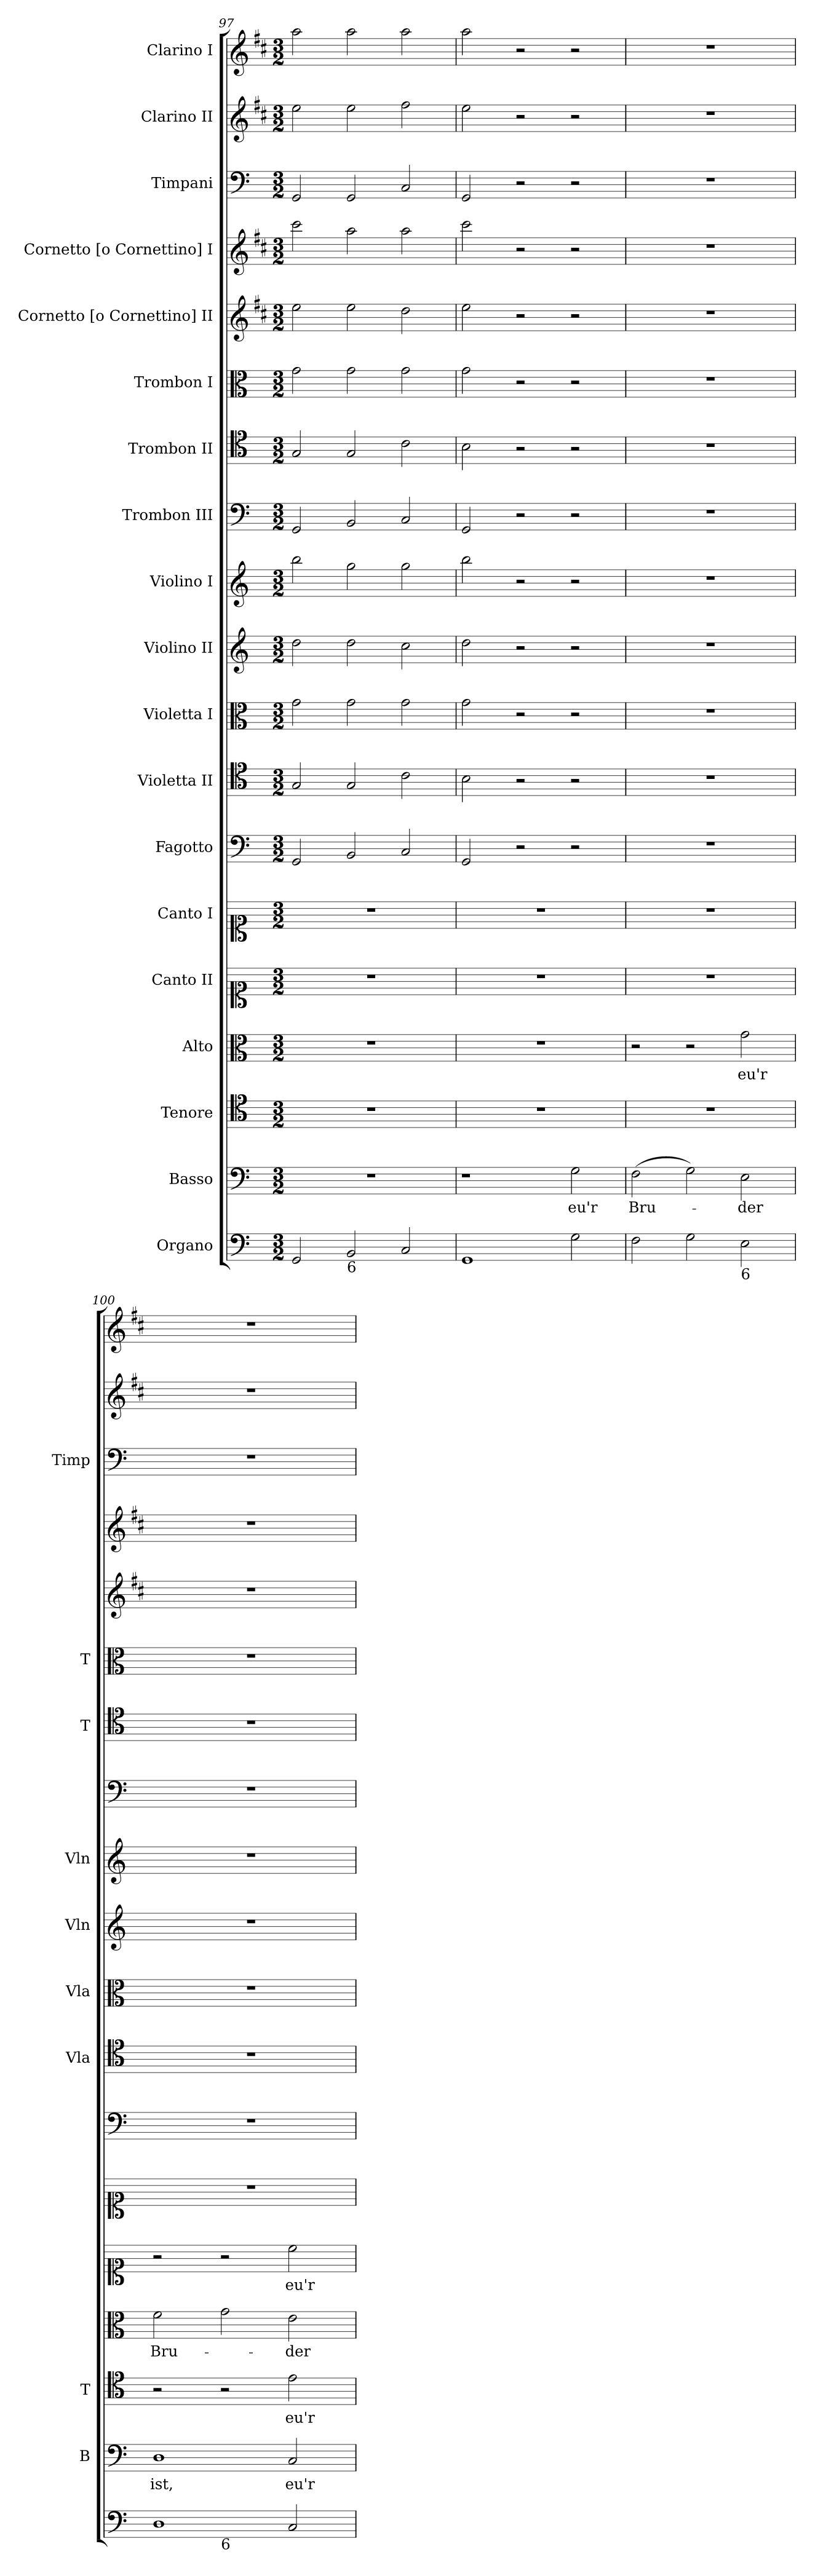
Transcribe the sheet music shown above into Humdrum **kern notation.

**kern	**kern	**text	**kern	**text	**kern	**text	**kern	**text	**kern	**kern	**kern	**kern	**kern	**kern	**kern	**kern	**kern	**kern	**kern	**kern	**kern	**kern
*part19	*part18	*part18	*part17	*part17	*part16	*part16	*part15	*part15	*part14	*part13	*part12	*part11	*part10	*part9	*part8	*part7	*part6	*part5	*part4	*part3	*part2	*part1
*staff19	*staff18	*staff18	*staff17	*staff17	*staff16	*staff16	*staff15	*staff15	*staff14	*staff13	*staff12	*staff11	*staff10	*staff9	*staff8	*staff7	*staff6	*staff5	*staff4	*staff3	*staff2	*staff1
*I"Organo	*I"Basso	*	*I"Tenore	*	*I"Alto	*	*I"Canto II	*	*I"Canto I	*I"Fagotto	*I"Violetta II	*I"Violetta I	*I"Violino II	*I"Violino I	*I"Trombon III	*I"Trombon II	*I"Trombon I	*I"Cornetto [o Cornettino] II	*I"Cornetto [o Cornettino] I	*I"Timpani	*I"Clarino II	*I"Clarino I
*	*I'B	*	*I'T	*	*	*	*	*	*	*	*I'Vla	*I'Vla	*I'Vln	*I'Vln	*	*I'T	*I'T	*	*	*I'Timp	*	*
*clefF4	*clefF4	*	*clefC4	*	*clefC3	*	*clefC1	*	*clefC1	*clefF4	*clefC4	*clefC3	*clefG2	*clefG2	*clefF4	*clefC4	*clefC3	*clefG2	*clefG2	*clefF4	*clefG2	*clefG2
*	*	*	*	*	*	*	*	*	*	*	*	*	*	*	*	*	*	*ITrd1c2	*ITrd1c2	*	*ITrd1c2	*ITrd1c2
*k[]	*k[]	*	*k[]	*	*k[]	*	*k[]	*	*k[]	*k[]	*k[]	*k[]	*k[]	*k[]	*k[]	*k[]	*k[]	*k[]	*k[]	*k[]	*k[]	*k[]
*C:	*C:	*	*C:	*	*C:	*	*C:	*	*C:	*C:	*C:	*C:	*C:	*C:	*C:	*C:	*C:	*C:	*C:	*C:	*C:	*C:
*M3/2	*M3/2	*	*M3/2	*	*M3/2	*	*M3/2	*	*M3/2	*M3/2	*M3/2	*M3/2	*M3/2	*M3/2	*M3/2	*M3/2	*M3/2	*M3/2	*M3/2	*M3/2	*M3/2	*M3/2
=97	=97	=97	=97	=97	=97	=97	=97	=97	=97	=97	=97	=97	=97	=97	=97	=97	=97	=97	=97	=97	=97	=97
!	!LO:N:vis=1	!	!LO:N:vis=1	!	!LO:N:vis=1	!	!LO:N:vis=1	!	!LO:N:vis=1	!	!	!	!	!	!	!	!	!	!	!	!	!
2GG/	1.r	.	1.r	.	1.r	.	1.r	.	1.r	2GG/	2G/	2g\	2dd\	2bb\	2GG/	2G/	2g\	2dd\	2bb\	2GG/	2dd\	2gg\
!LO:TX:b:t=6	!	!	!	!	!	!	!	!	!	!	!	!	!	!	!	!	!	!	!	!	!	!
2BB/	.	.	.	.	.	.	.	.	.	2BB/	2G/	2g\	2dd\	2gg\	2BB/	2G/	2g\	2dd\	2gg\	2GG/	2dd\	2gg\
2C/	.	.	.	.	.	.	.	.	.	2C/	2c\	2g\	2cc\	2gg\	2C/	2c\	2g\	2cc\	2gg\	2C/	2ee\	2gg\
=98	=98	=98	=98	=98	=98	=98	=98	=98	=98	=98	=98	=98	=98	=98	=98	=98	=98	=98	=98	=98	=98	=98
!	!	!	!LO:N:vis=1	!	!LO:N:vis=1	!	!LO:N:vis=1	!	!LO:N:vis=1	!	!	!	!	!	!	!	!	!	!	!	!	!
1GG	1r	.	1.r	.	1.r	.	1.r	.	1.r	2GG/	2B\	2g\	2dd\	2bb\	2GG/	2B\	2g\	2dd\	2bb\	2GG/	2dd\	2gg\
.	.	.	.	.	.	.	.	.	.	2r	2r	2r	2r	2r	2r	2r	2r	2r	2r	2r	2r	2r
!	!	!LO:LY:b	!	!	!	!	!	!	!	!	!	!	!	!	!	!	!	!	!	!	!	!
2G\	2G\	eu'r	.	.	.	.	.	.	.	2r	2r	2r	2r	2r	2r	2r	2r	2r	2r	2r	2r	2r
=99	=99	=99	=99	=99	=99	=99	=99	=99	=99	=99	=99	=99	=99	=99	=99	=99	=99	=99	=99	=99	=99	=99
!	!	!LO:LY:b	!LO:N:vis=1	!	!	!	!LO:N:vis=1	!	!LO:N:vis=1	!LO:N:vis=1	!LO:N:vis=1	!LO:N:vis=1	!LO:N:vis=1	!LO:N:vis=1	!LO:N:vis=1	!LO:N:vis=1	!LO:N:vis=1	!LO:N:vis=1	!LO:N:vis=1	!LO:N:vis=1	!LO:N:vis=1	!LO:N:vis=1
2F\	(>2F\	Bru-	1.r	.	2r	.	1.r	.	1.r	1.r	1.r	1.r	1.r	1.r	1.r	1.r	1.r	1.r	1.r	1.r	1.r	1.r
2G\	2G\)	.	.	.	2r	.	.	.	.	.	.	.	.	.	.	.	.	.	.	.	.	.
!LO:TX:b:t=6	!	!	!	!	!	!	!	!	!	!	!	!	!	!	!	!	!	!	!	!	!	!
!	!	!LO:LY:b	!	!	!	!LO:LY:b	!	!	!	!	!	!	!	!	!	!	!	!	!	!	!	!
2E\	2E\	-der	.	.	2g\	eu'r	.	.	.	.	.	.	.	.	.	.	.	.	.	.	.	.
!!LO:PB:g=z
=100	=100	=100	=100	=100	=100	=100	=100	=100	=100	=100	=100	=100	=100	=100	=100	=100	=100	=100	=100	=100	=100	=100
!LO:TX:b:t=7	!	!	!	!	!	!	!	!	!	!	!	!	!	!	!	!	!	!	!	!	!	!
!	!	!LO:LY:b	!	!	!	!LO:LY:b	!	!	!LO:N:vis=1	!LO:N:vis=1	!LO:N:vis=1	!LO:N:vis=1	!LO:N:vis=1	!LO:N:vis=1	!LO:N:vis=1	!LO:N:vis=1	!LO:N:vis=1	!LO:N:vis=1	!LO:N:vis=1	!LO:N:vis=1	!LO:N:vis=1	!LO:N:vis=1
*^	*	*	*	*	*	*	*	*	*	*	*	*	*	*	*	*	*	*	*	*	*	*
1D	2ryy	1D	ist,	2r	.	2f\	Bru-	2r	.	1.r	1.r	1.r	1.r	1.r	1.r	1.r	1.r	1.r	1.r	1.r	1.r	1.r	1.r
!	!LO:TX:b:t=6	!	!	!	!	!	!	!	!	!	!	!	!	!	!	!	!	!	!	!	!	!	!
.	1ryy	.	.	2r	.	2g\	.	2r	.	.	.	.	.	.	.	.	.	.	.	.	.	.	.
!	!	!	!LO:LY:b	!	!LO:LY:b	!	!LO:LY:b	!	!LO:LY:b	!	!	!	!	!	!	!	!	!	!	!	!	!	!
2C/	.	2C/	eu'r	2e\	eu'r	2e\	-der	2cc\	eu'r	.	.	.	.	.	.	.	.	.	.	.	.	.	.
*v	*v	*	*	*	*	*	*	*	*	*	*	*	*	*	*	*	*	*	*	*	*	*	*
=	=	=	=	=	=	=	=	=	=	=	=	=	=	=	=	=	=	=	=	=	=	=
*-	*-	*-	*-	*-	*-	*-	*-	*-	*-	*-	*-	*-	*-	*-	*-	*-	*-	*-	*-	*-	*-	*-
